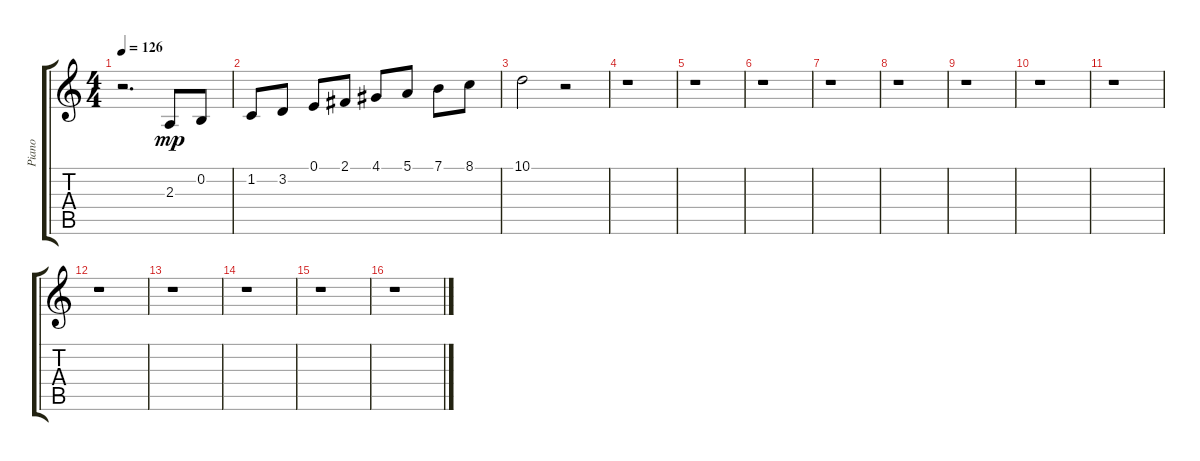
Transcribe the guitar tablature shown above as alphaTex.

\track ("Piano" "Piano") {instrument honkytonkpiano}
\staff {score tabs}
\tuning (E4 B3 G3 D3 A2 E2) {hide}
\ts (4 4)
\tempo 126
\clef g2
\ks c
r.2{d dy mp} 2.3.8 0.2.8 |
1.2.8 3.2.8 0.1.8 2.1.8 4.1.8 5.1.8 7.1.8 8.1.8 |
10.1.2 r.2 |
r.1 |
r.1 |
r.1 |
r.1 |
r.1 |
r.1 |
r.1 |
r.1 |
r.1 |
r.1 |
r.1 |
r.1 |
r.1
